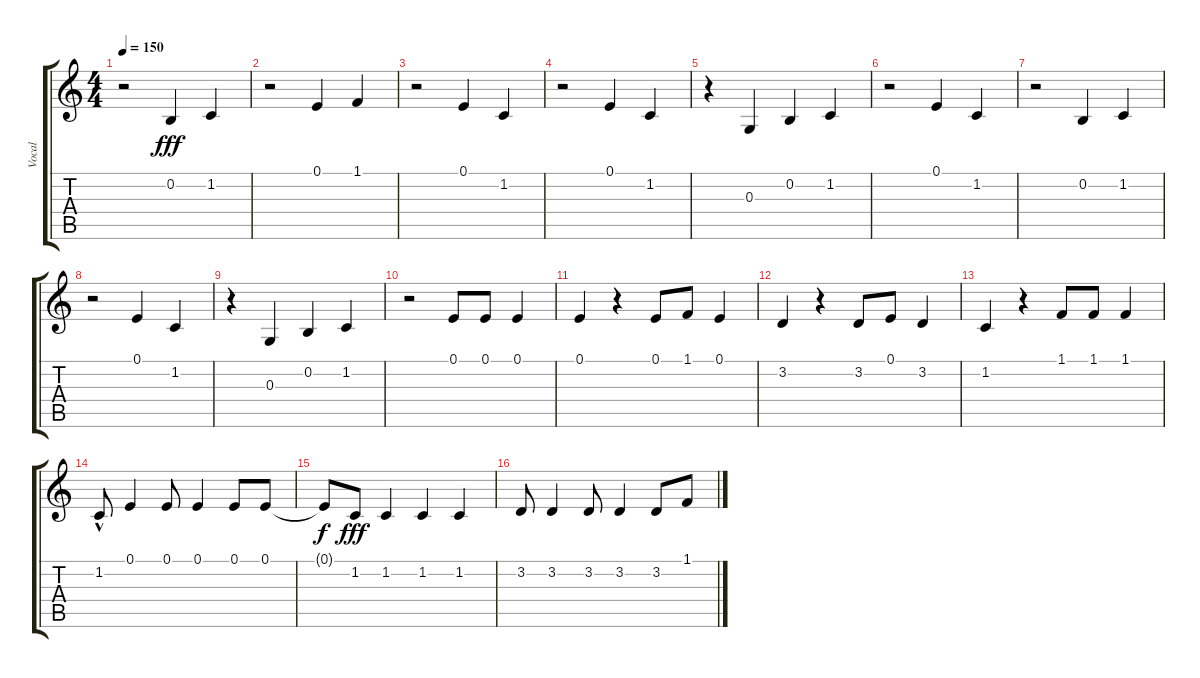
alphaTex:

\track ("Vocal" "Vocal") {instrument acousticgrandpiano}
\staff {score tabs}
\tuning (E4 B3 G3 D3 A2 E2) {hide}
\ts (4 4)
\tempo 150
\clef g2
\ks c
r.2{dy fff} 0.2.4 1.2.4 |
r.2 0.1.4 1.1.4 |
r.2 0.1.4 1.2.4 |
r.2 0.1.4 1.2.4 |
r.4 0.3.4 0.2.4 1.2.4 |
r.2 0.1.4 1.2.4 |
r.2 0.2.4 1.2.4 |
r.2 0.1.4 1.2.4 |
r.4 0.3.4 0.2.4 1.2.4 |
r.2 0.1.8 0.1.8 0.1.4 |
0.1.4 r.4 0.1.8 1.1.8 0.1.4 |
3.2.4 r.4 3.2.8 0.1.8 3.2.4 |
1.2.4 r.4 1.1.8 1.1.8 1.1.4 |
1.2{hac}.8 0.1.4 0.1.8 0.1.4 0.1.8 0.1.8 |
0.1{t}.8{dy f} 1.2.8{dy fff} 1.2.4 1.2.4 1.2.4 |
3.2.8 3.2.4 3.2.8 3.2.4 3.2.8 1.1.8
